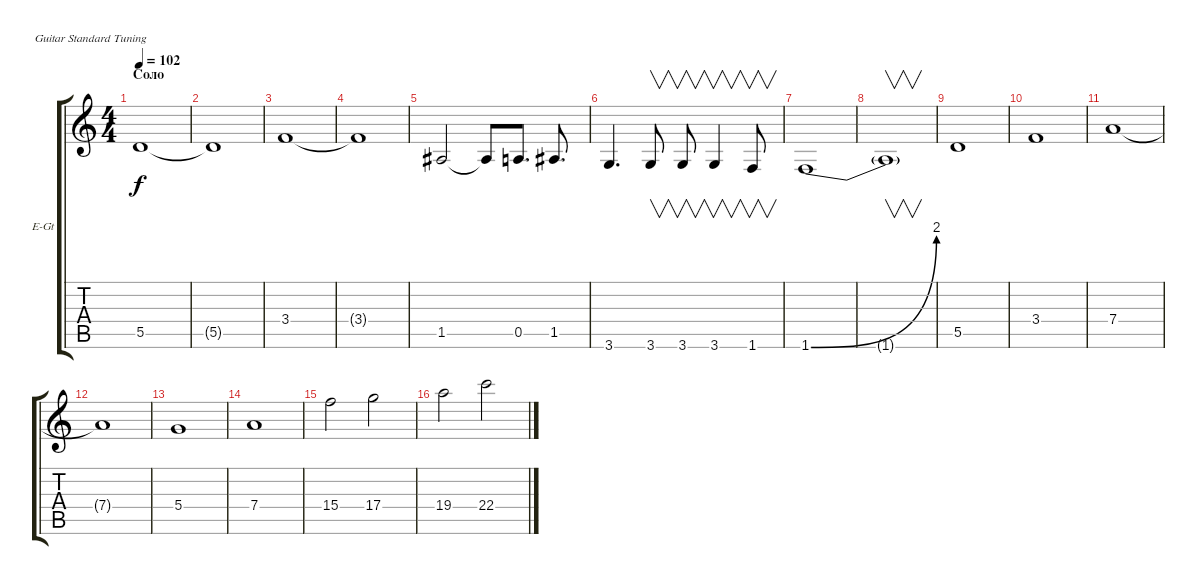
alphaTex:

\defaultSystemsLayout 4
\bracketExtendMode groupsimilarinstruments
\firstSystemTrackNameOrientation horizontal
\otherSystemsTrackNameOrientation horizontal
\track ("А. Андреев (клавиши)" "E-Gt") {instrument electricguitarclean}
\staff {score tabs}
\tuning (E4 B3 G3 D3 A2 E2)
\ts (4 4)
\section ("" "Соло")
\tempo 102
\clef g2
\scale
0.333333
\ks c
5.5.1{dy f} |
\scale
0.333333 5.5{t}.1 |
\scale
0.333333 3.4.1 |
\scale
0.333333 3.4{t}.1 |
\scale
0.333333 1.5.2 1.5{t}.8 0.5.8{d} 1.5.8{d} |
\scale
0.333333 3.6.4{d} 3.6.8{v} 3.6.8{v} 3.6.4{v} 1.6.8{v} |
\scale
0.333333 1.6{be (bend 0 0 15.6 8)}.1 |
\scale
0.333333 1.6{t}.1{v} |
\scale
0.333333 5.5.1 |
\scale
0.333333 3.4.1 |
\scale
0.333333 7.4.1 |
\scale
0.333333 7.4{t}.1 |
\scale
0.333333 5.4.1 |
\scale
0.333333 7.4.1 |
\scale
0.333333 15.4.2 17.4.2 |
\scale
0.333333 19.4.2 22.4.2
